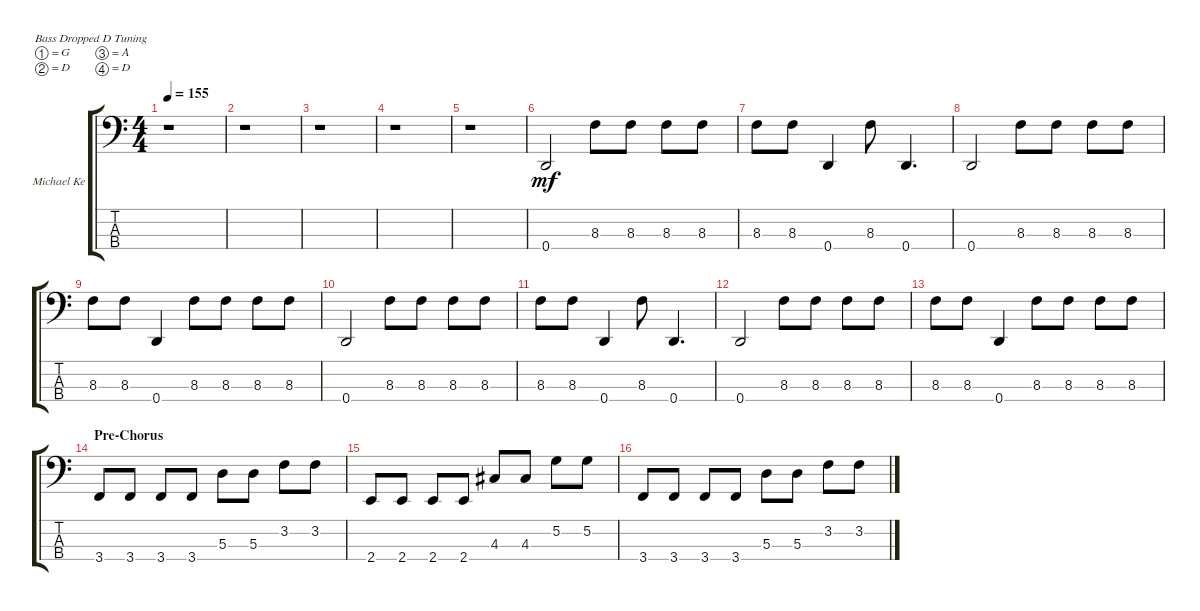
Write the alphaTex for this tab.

\defaultSystemsLayout 4
\bracketExtendMode groupsimilarinstruments
\firstSystemTrackNameOrientation horizontal
\otherSystemsTrackNameOrientation horizontal
\track ("Michael Kerr (Bass)" "Michael Ke") {instrument electricbassfinger}
\staff {score tabs}
\tuning (G2 D2 A1 D1)
\ts (4 4)
\tempo 155
\clef f4
\ks c
r.1{dy mf} |
r.1 |
r.1 |
r.1 |
r.1 |
0.4.2 8.3.8 8.3.8 8.3.8 8.3.8 |
8.3.8 8.3.8 0.4.4 8.3.8 0.4.4{d} |
0.4.2 8.3.8 8.3.8 8.3.8 8.3.8 |
8.3.8 8.3.8 0.4.4 8.3.8 8.3.8 8.3.8 8.3.8 |
0.4.2 8.3.8 8.3.8 8.3.8 8.3.8 |
8.3.8 8.3.8 0.4.4 8.3.8 0.4.4{d} |
0.4.2 8.3.8 8.3.8 8.3.8 8.3.8 |
8.3.8 8.3.8 0.4.4 8.3.8 8.3.8 8.3.8 8.3.8 |
\section ("" "Pre-Chorus")
3.4.8 3.4.8 3.4.8 3.4.8 5.3.8 5.3.8 3.2.8 3.2.8 |
2.4.8 2.4.8 2.4.8 2.4.8 4.3.8 4.3.8 5.2.8 5.2.8 |
3.4.8 3.4.8 3.4.8 3.4.8 5.3.8 5.3.8 3.2.8 3.2.8
